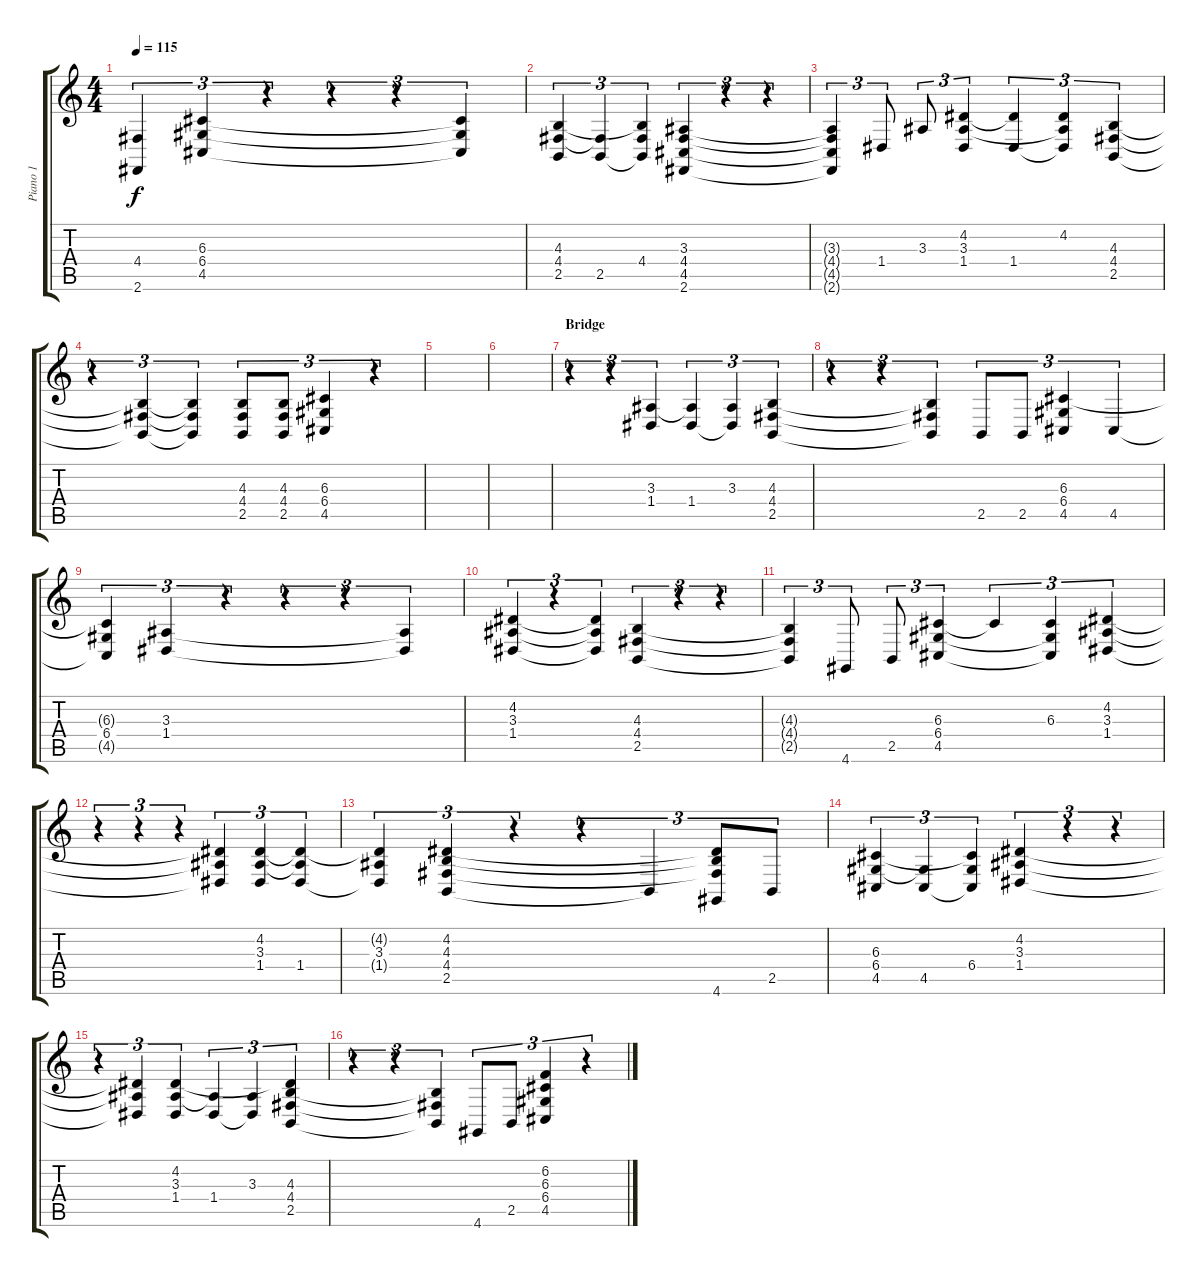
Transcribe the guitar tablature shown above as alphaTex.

\track ("Piano 1" "Piano 1") {instrument brightacousticpiano}
\staff {score tabs}
\tuning (E4 B3 G3 D3 A2 E2) {hide}
\ts (4 4)
\tempo 115
\clef g2
\ks c
(4.4 2.6{t}).4{tu (3 2) dy f} (6.3 6.4 4.5).4{tu (3 2)} r.4{tu (3 2)} r.4{tu (3 2)} r.4{tu (3 2)} (6.3{t} 6.4{t} 4.5{t}).4{tu (3 2)} |
(4.3 4.4 2.5).4{tu (3 2)} (4.4{t} 2.5).4{tu (3 2)} (4.3{t} 4.4 2.5{t}).4{tu (3 2)} (3.3 4.4 4.5 2.6).4{tu (3 2)} r.4{tu (3 2)} r.4{tu (3 2)} |
(3.3{t} 4.4{t} 4.5{t} 2.6{t}).4{tu (3 2)} 1.4.8{tu (3 2)} 3.3.8{tu (3 2)} (4.2 3.3 1.4).4{tu (3 2)} (4.2{t} 1.4).4{tu (3 2)} (4.2 3.3{t} 1.4{t}).4{tu (3 2)} (4.3 4.4 2.5).4{tu (3 2)} |
r.4{tu (3 2)} (4.3{t} 4.4{t} 2.5{t}).4{tu (3 2)} (4.3{t} 4.4{t} 2.5{t}).4{tu (3 2)} (4.3 4.4 2.5).8{tu (3 2)} (4.3 4.4 2.5).8{tu (3 2)} (6.3 6.4 4.5).4{tu (3 2)} r.4{tu (3 2)} |
|
|
\section ("" "Bridge")
r.4{tu (3 2)} r.4{tu (3 2)} (3.3 1.4).4{tu (3 2)} (3.3{t} 1.4).4{tu (3 2)} (3.3 1.4{t}).4{tu (3 2)} (4.3 4.4 2.5).4{tu (3 2)} |
r.4{tu (3 2)} r.4{tu (3 2)} (4.3{t} 4.4{t} 2.5{t}).4{tu (3 2)} 2.5.8{tu (3 2)} 2.5.8{tu (3 2)} (6.3 6.4 4.5).4{tu (3 2)} 4.5.4{tu (3 2)} |
(6.3{t} 6.4 4.5{t}).4{tu (3 2)} (3.3 1.4).4{tu (3 2)} r.4{tu (3 2)} r.4{tu (3 2)} r.4{tu (3 2)} (3.3{t} 1.4{t}).4{tu (3 2)} |
(4.2 3.3 1.4).4{tu (3 2)} r.4{tu (3 2)} (4.2{t} 3.3{t} 1.4{t}).4{tu (3 2)} (4.3 4.4 2.5).4{tu (3 2)} r.4{tu (3 2)} r.4{tu (3 2)} |
(4.3{t} 4.4{t} 2.5{t}).4{tu (3 2)} 4.6.8{tu (3 2)} 2.5.8{tu (3 2)} (6.3 6.4 4.5).4{tu (3 2)} 6.3{t}.4{tu (3 2)} (6.3 6.4{t} 4.5{t}).4{tu (3 2)} (4.2 3.3 1.4).4{tu (3 2)} |
r.4{tu (3 2)} r.4{tu (3 2)} r.4{tu (3 2)} (4.2{t} 3.3{t} 1.4{t}).4{tu (3 2)} (4.2 3.3 1.4).4{tu (3 2)} (4.2{t} 3.3{t} 1.4).4{tu (3 2)} |
(4.2{t} 3.3 1.4{t}).4{tu (3 2)} (4.2 4.3 4.4 2.5).4{tu (3 2)} r.4{tu (3 2)} r.4{tu (3 2)} 2.5{t}.4{tu (3 2)} (4.2{t} 4.3{t} 4.4{t} 4.6).8{tu (3 2)} 2.5.8{tu (3 2)} |
(6.3 6.4 4.5).4{tu (3 2)} (6.4{t} 4.5).4{tu (3 2)} (6.3{t} 6.4 4.5{t}).4{tu (3 2)} (4.2 3.3 1.4).4{tu (3 2)} r.4{tu (3 2)} r.4{tu (3 2)} |
r.4{tu (3 2)} (4.2{t} 3.3{t} 1.4{t}).4{tu (3 2)} (4.2 3.3 1.4).4{tu (3 2)} (3.3{t} 1.4).4{tu (3 2)} (3.3 1.4{t}).4{tu (3 2)} (4.2{t} 4.3 4.4 2.5).4{tu (3 2)} |
r.4{tu (3 2)} r.4{tu (3 2)} (4.3{t} 4.4{t} 2.5{t}).4{tu (3 2)} 4.6.8{tu (3 2)} 2.5.8{tu (3 2)} (6.2 6.3 6.4 4.5).4{tu (3 2)} r.4{tu (3 2)}
